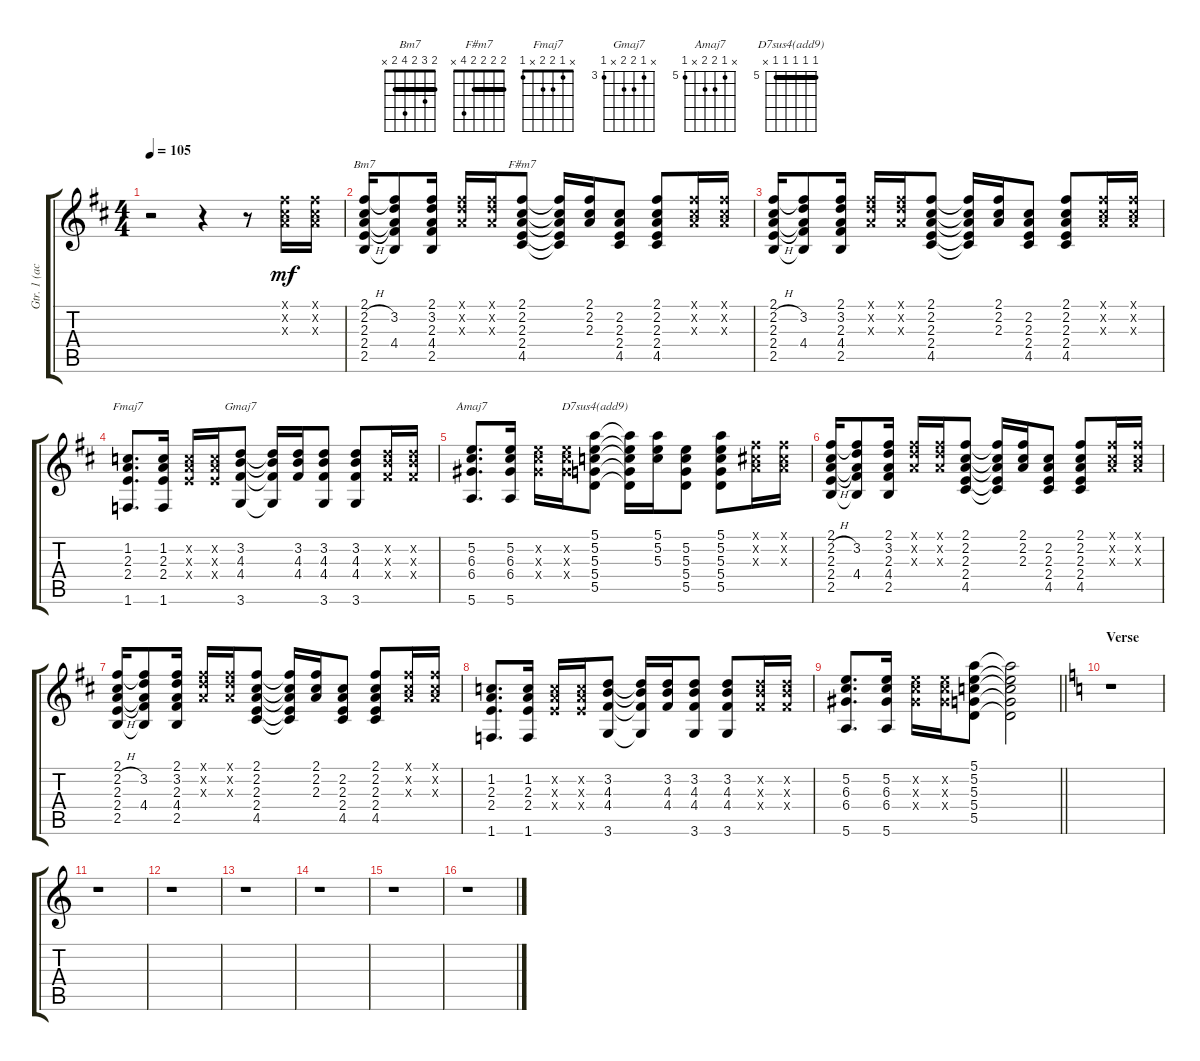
\track ("Gtr. 1 (acous.)" "Gtr. 1 (ac") {instrument acousticguitarsteel}
\staff {score tabs}
\tuning (E4 B3 G3 D3 A2 E2) {hide}
\chord ("Bm7" 2 3 2 4 2 x) {barre 2}
\chord ("F#m7" 2 2 2 2 4 x) {barre 2}
\chord ("Fmaj7" x 1 2 2 x 1)
\chord ("Gmaj7" x 3 4 4 x 3) {firstfret 3}
\chord ("Amaj7" x 5 6 6 x 5) {firstfret 5}
\chord ("D7sus4(add9)" 5 5 5 5 5 x) {firstfret 5 barre 5}
\ts (4 4)
\tempo 105
\clef g2
\ks bminor
r.2{dy mf instrument acousticguitarsteel} r.4 r.8 (2.1{x} 2.2{x} 2.3{x}).16 (2.1{x} 2.2{x} 2.3{x}).16 |
(2.1 2.2{h} 2.3 2.4{h} 2.5).16{ch "Bm7"} (2.1{t} 3.2 2.3{t} 4.4 2.5{t}).8 (2.1 3.2 2.3 4.4 2.5).16 (2.1{x} 3.2{x} 2.3{x}).16 (2.1{x} 3.2{x} 2.3{x}).16 (2.1 2.2 2.3 2.4 4.5).8{ch "F#m7"} (2.1{t} 2.2{t} 2.3{t} 2.4{t} 4.5{t}).16 (2.1 2.2 2.3).16 (2.2 2.3 2.4 4.5).8 (2.1 2.2 2.3 2.4 4.5).8 (2.1{x} 2.2{x} 2.3{x}).16 (2.1{x} 2.2{x} 2.3{x}).16 |
(2.1 2.2{h} 2.3 2.4{h} 2.5).16 (2.1{t} 3.2 2.3{t} 4.4 2.5{t}).8 (2.1 3.2 2.3 4.4 2.5).16 (2.1{x} 3.2{x} 2.3{x}).16 (2.1{x} 3.2{x} 2.3{x}).16 (2.1 2.2 2.3 2.4 4.5).8 (2.1{t} 2.2{t} 2.3{t} 2.4{t} 4.5{t}).16 (2.1 2.2 2.3).16 (2.2 2.3 2.4 4.5).8 (2.1 2.2 2.3 2.4 4.5).8 (2.1{x} 2.2{x} 2.3{x}).16 (2.1{x} 2.2{x} 2.3{x}).16 |
(1.2 2.3 2.4 1.6).8{d ch "Fmaj7"} (1.2 2.3 2.4 1.6).16 (1.2{x} 2.3{x} 2.4{x}).16 (1.2{x} 2.3{x} 2.4{x}).16 (3.2 4.3 4.4 3.6).8{ch "Gmaj7"} (3.2{t} 4.3{t} 4.4{t} 3.6{t}).16 (3.2 4.3 4.4).16 (3.2 4.3 4.4 3.6).8 (3.2 4.3 4.4 3.6).8 (3.2{x} 4.3{x} 4.4{x}).16 (3.2{x} 4.3{x} 4.4{x}).16 |
(5.2 6.3 6.4 5.6).8{d ch "Amaj7"} (5.2 6.3 6.4 5.6).16 (5.2{x} 6.3{x} 6.4{x}).16 (5.2{x} 6.3{x} 6.4{x}).16 (5.1 5.2 5.3 5.4 5.5).8{ch "D7sus4(add9)"} (5.1{t} 5.2{t} 5.3{t} 5.4{t} 5.5{t}).16 (5.1 5.2 5.3).16 (5.2 5.3 5.4 5.5).8 (5.1 5.2 5.3 5.4 5.5).8 (2.1{x} 2.2{x} 2.3{x}).16 (2.1{x} 2.2{x} 2.3{x}).16 |
(2.1 2.2{h} 2.3 2.4{h} 2.5).16 (2.1{t} 3.2 2.3{t} 4.4 2.5{t}).8 (2.1 3.2 2.3 4.4 2.5).16 (2.1{x} 3.2{x} 2.3{x}).16 (2.1{x} 3.2{x} 2.3{x}).16 (2.1 2.2 2.3 2.4 4.5).8 (2.1{t} 2.2{t} 2.3{t} 2.4{t} 4.5{t}).16 (2.1 2.2 2.3).16 (2.2 2.3 2.4 4.5).8 (2.1 2.2 2.3 2.4 4.5).8 (2.1{x} 2.2{x} 2.3{x}).16 (2.1{x} 2.2{x} 2.3{x}).16 |
(2.1 2.2{h} 2.3 2.4{h} 2.5).16 (2.1{t} 3.2 2.3{t} 4.4 2.5{t}).8 (2.1 3.2 2.3 4.4 2.5).16 (2.1{x} 3.2{x} 2.3{x}).16 (2.1{x} 3.2{x} 2.3{x}).16 (2.1 2.2 2.3 2.4 4.5).8 (2.1{t} 2.2{t} 2.3{t} 2.4{t} 4.5{t}).16 (2.1 2.2 2.3).16 (2.2 2.3 2.4 4.5).8 (2.1 2.2 2.3 2.4 4.5).8 (2.1{x} 2.2{x} 2.3{x}).16 (2.1{x} 2.2{x} 2.3{x}).16 |
(1.2 2.3 2.4 1.6).8{d} (1.2 2.3 2.4 1.6).16 (1.2{x} 2.3{x} 2.4{x}).16 (1.2{x} 2.3{x} 2.4{x}).16 (3.2 4.3 4.4 3.6).8 (3.2{t} 4.3{t} 4.4{t} 3.6{t}).16 (3.2 4.3 4.4).16 (3.2 4.3 4.4 3.6).8 (3.2 4.3 4.4 3.6).8 (3.2{x} 4.3{x} 4.4{x}).16 (3.2{x} 4.3{x} 4.4{x}).16 |
\barLineRight lightlight
(5.2 6.3 6.4 5.6).8{d} (5.2 6.3 6.4 5.6).16 (5.2{x} 6.3{x} 6.4{x}).16 (5.2{x} 6.3{x} 6.4{x}).16 (5.1 5.2 5.3 5.4 5.5).8 (5.1{t} 5.2{t} 5.3{t} 5.4{t} 5.5{t}).2 |
\section ("" "Verse")
\ks aminor
r.1 |
r.1 |
r.1 |
r.1 |
r.1 |
r.1 |
r.1
